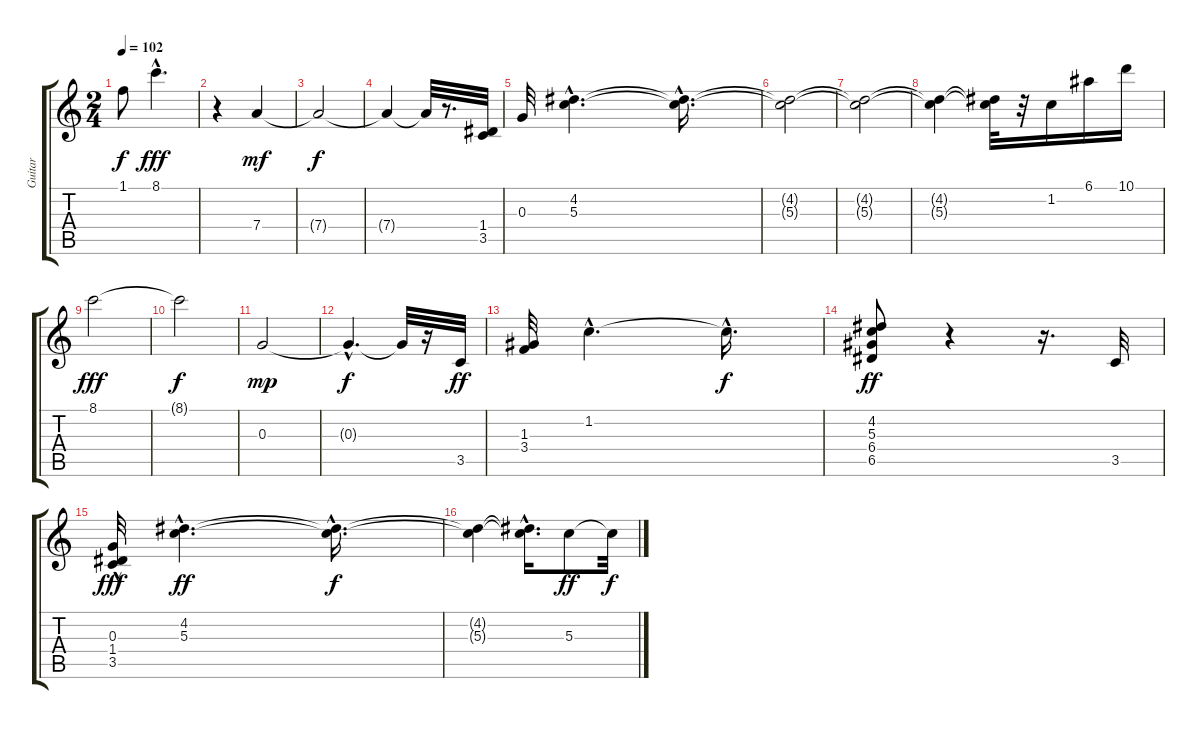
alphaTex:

\track ("Guitar" "Guitar") {instrument electricguitarclean}
\staff {score tabs}
\tuning (E4 B3 G3 D3 A2 E2) {hide}
\ts (2 4)
\tempo 102
\clef g2
\ks c
1.1{t}.8{dy f} 8.1{hac}.4{d dy fff} |
r.4 7.4.4{dy mf} |
7.4{t}.2{dy f} |
7.4{t}.4 7.4{t}.32 r.8{d} (1.4 3.5).32 |
0.3.32 (4.2{hac} 5.3{hac}).4{d} (4.2{hac t} 5.3{hac t}).16{d} |
(4.2{t} 5.3{t}).2 |
(4.2{t} 5.3{t}).2 |
(4.2{t} 5.3{t}).4 (4.2{t} 5.3{t}).32 r.32 1.2.16 6.1.16 10.1.16 |
8.1.2{dy fff} |
8.1{t}.2{dy f} |
0.3.2{dy mp} |
0.3{hac t}.4{d dy f} 0.3{t}.32 r.16 3.5.32{dy ff} |
(1.3 3.4).32 1.2{hac}.4{d} 1.2{hac t}.16{d dy f} |
(4.2 5.3 6.4 6.5).8{dy ff} r.4 r.16{d} 3.5.32 |
(0.3{hac} 1.4{hac} 3.5{hac}).32{dy fff} (4.2{hac} 5.3{hac}).4{d dy ff} (4.2{hac t} 5.3{hac t}).16{d dy f} |
(4.2{t} 5.3{t}).4 (4.2{hac t} 5.3{hac t}).16{d} 5.3.8{dy ff} 5.3{t}.32{dy f}
